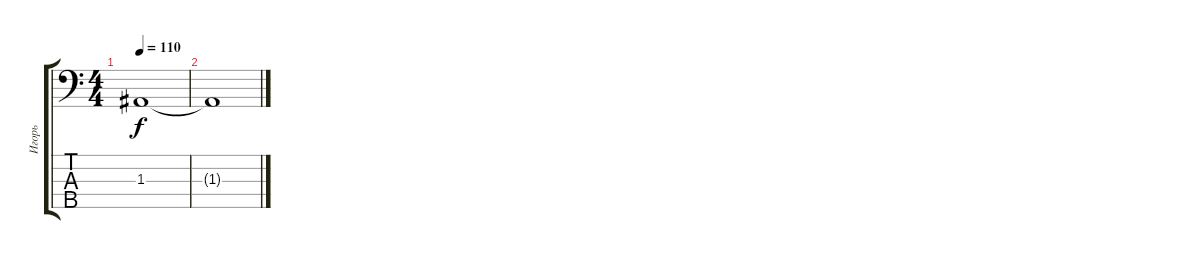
\track ("Игорь" "Игорь") {instrument electricbassfinger}
\staff {score tabs}
\tuning (G2 D2 A1 E1 B0) {hide}
\ts (4 4)
\tempo 110
\clef f4
\ks c
1.3{t}.1{dy f} |
1.3{t}.1
